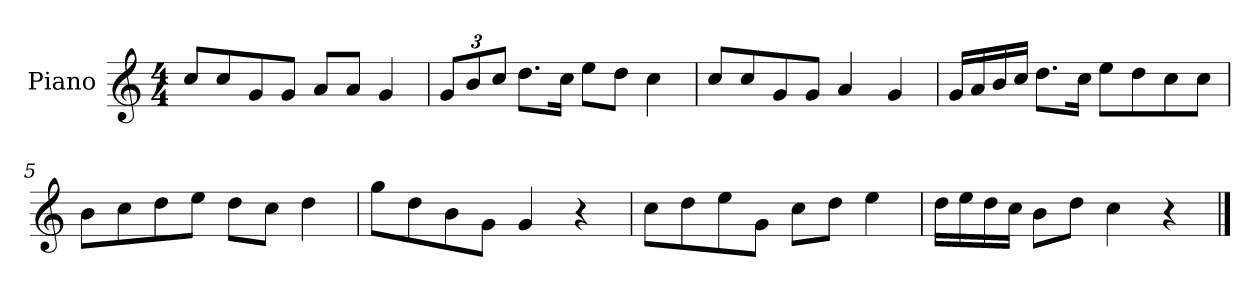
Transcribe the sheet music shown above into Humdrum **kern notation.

**kern
*part1
*staff1
*I"Piano
*I'P-no
*clefG2
*k[]
*M4/4
*MM90
=1
8cc/L
8cc/
8g/
8g/J
8a/L
8a/J
4g/
=2
*Xbrackettup
12g/L
12b/
12cc/J
8.dd\L
16cc\Jk
8ee\L
8dd\J
4cc\
=3
8cc/L
8cc/
8g/
8g/J
4a/
4g/
=4
16g/LL
16a/
16b/
16cc/JJ
8.dd\L
16cc\Jk
8ee\L
8dd\
8cc\
8cc\J
=5
8b\L
8cc\
8dd\
8ee\J
8dd\L
8cc\J
4dd\
!!LO:LB:g=z
=6
8gg\L
8dd\
8b\
8g\J
4g/
4r
=7
8cc\L
8dd\
8ee\
8g\J
8cc\L
8dd\J
4ee\
=8
16dd\LL
16ee\
16dd\
16cc\JJ
8b\L
8dd\J
4cc\
4r
==
*-
